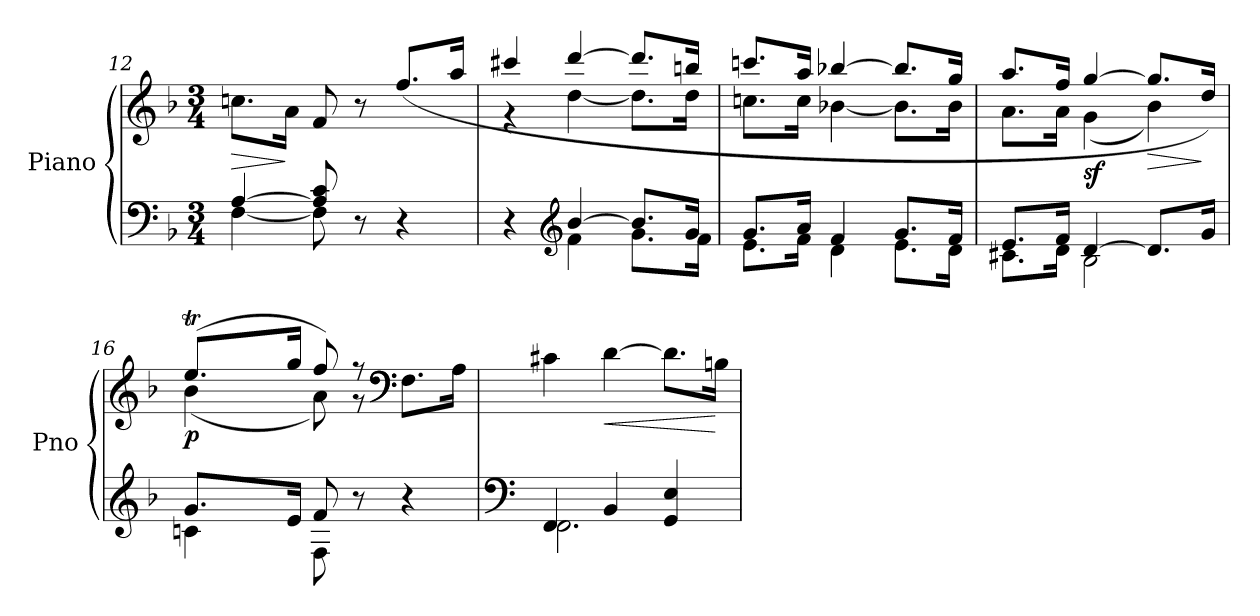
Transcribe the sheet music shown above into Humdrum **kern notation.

**kern	**kern	**dynam
*part1	*part1	*part1
*staff2	*staff1	*staff1/2
*I"Piano	*	*
*I'Pno	*	*
*clefF4	*clefG2	*
*k[b-]	*k[b-]	*
*M3/4	*M3/4	*
=12	=12	=12
*^	*	*
!	!	!	!LO:HP:b
[4A/	[4F\	8.ccn\L	>
.	.	16a\Jk	]
8A/] 8c/	8F\]	8f/	.
8r	4.ryy	8r	.
4r	.	(8.ff/L	.
.	.	16aa/Jk	.
=13	=13	=13	=13
*	*	*^	*
4r	4ryy	4ccc#X/	4r	.
*clefG2	*	*	*	*
!	!	!	!	!LO:DY:b
[4b-/	4f\	[4ddd/	[4dd\	other-dynamics
8.b-/L]	8.g\L	8.ddd/L]	8.dd\L]	.
16g/Jk	16f\Jk	16bbn/Jk	16dd\Jk	.
=14	=14	=14	=14	=14
8.g/L	8.e\L	8.cccn/L	8.ccn\L	.
16a/Jk	16f\Jk	16aa/Jk	16cc\Jk	.
4f/	4d\	[4bb-X/	[4b-X\	.
8.g/L	8.e\L	8.bb-/L]	8.b-\L]	.
16f/Jk	16d\Jk	16gg/Jk	16b-\Jk	.
=15	=15	=15	=15	=15
8.e/L	8.c#X\L	8.aa/L	8.a\L	.
16f/Jk	16d\Jk	16ff/Jk	16a\Jk	.
!	!	!	!	!LO:DY:b
[4d/	2B-\	[4gg/	(4g\	sf
!	!	!	!	!LO:HP:b
8.d/L]	.	8.gg/L]	4b-\)	>
16g/Jk	.	16dd/Jk)	.	]
!!LO:LB:g=z
=16	=16	=16	=16	=16
*	*	*	*^	*
!	!	!	!	!	!LO:DY:b
8.g/L	4cn\	(8.eet/L	(4b-\	16ryy	p
.	.	.	.	32ffyy	.
.	.	.	.	32eeyy	.
.	.	.	.	32ddyy	.
.	.	.	.	32eeyy	.
16e/Jk	.	16gg/Jk	.	2ryy	.
8f/	8F\	8ff/)	8a\)	.	.
8r	4.ryy	8r	8r	.	.
*	*	*clefF4	*	*	*
4r	.	8.F\L	4ryy	.	.
.	.	16A\Jk	.	16ryy	.
*	*	*v	*v	*v	*
=17	=17	=17	=17
*clefF4	*	*	*
4FF/	2.FF\	4c#X\	.
!	!	!	!LO:HP:b
4BB-/	.	[4d\	<
4GG/ 4E/	.	8.d\L]	.
.	.	16Bn\Jk	[
*v	*v	*	*
=	=	=
*-	*-	*-
